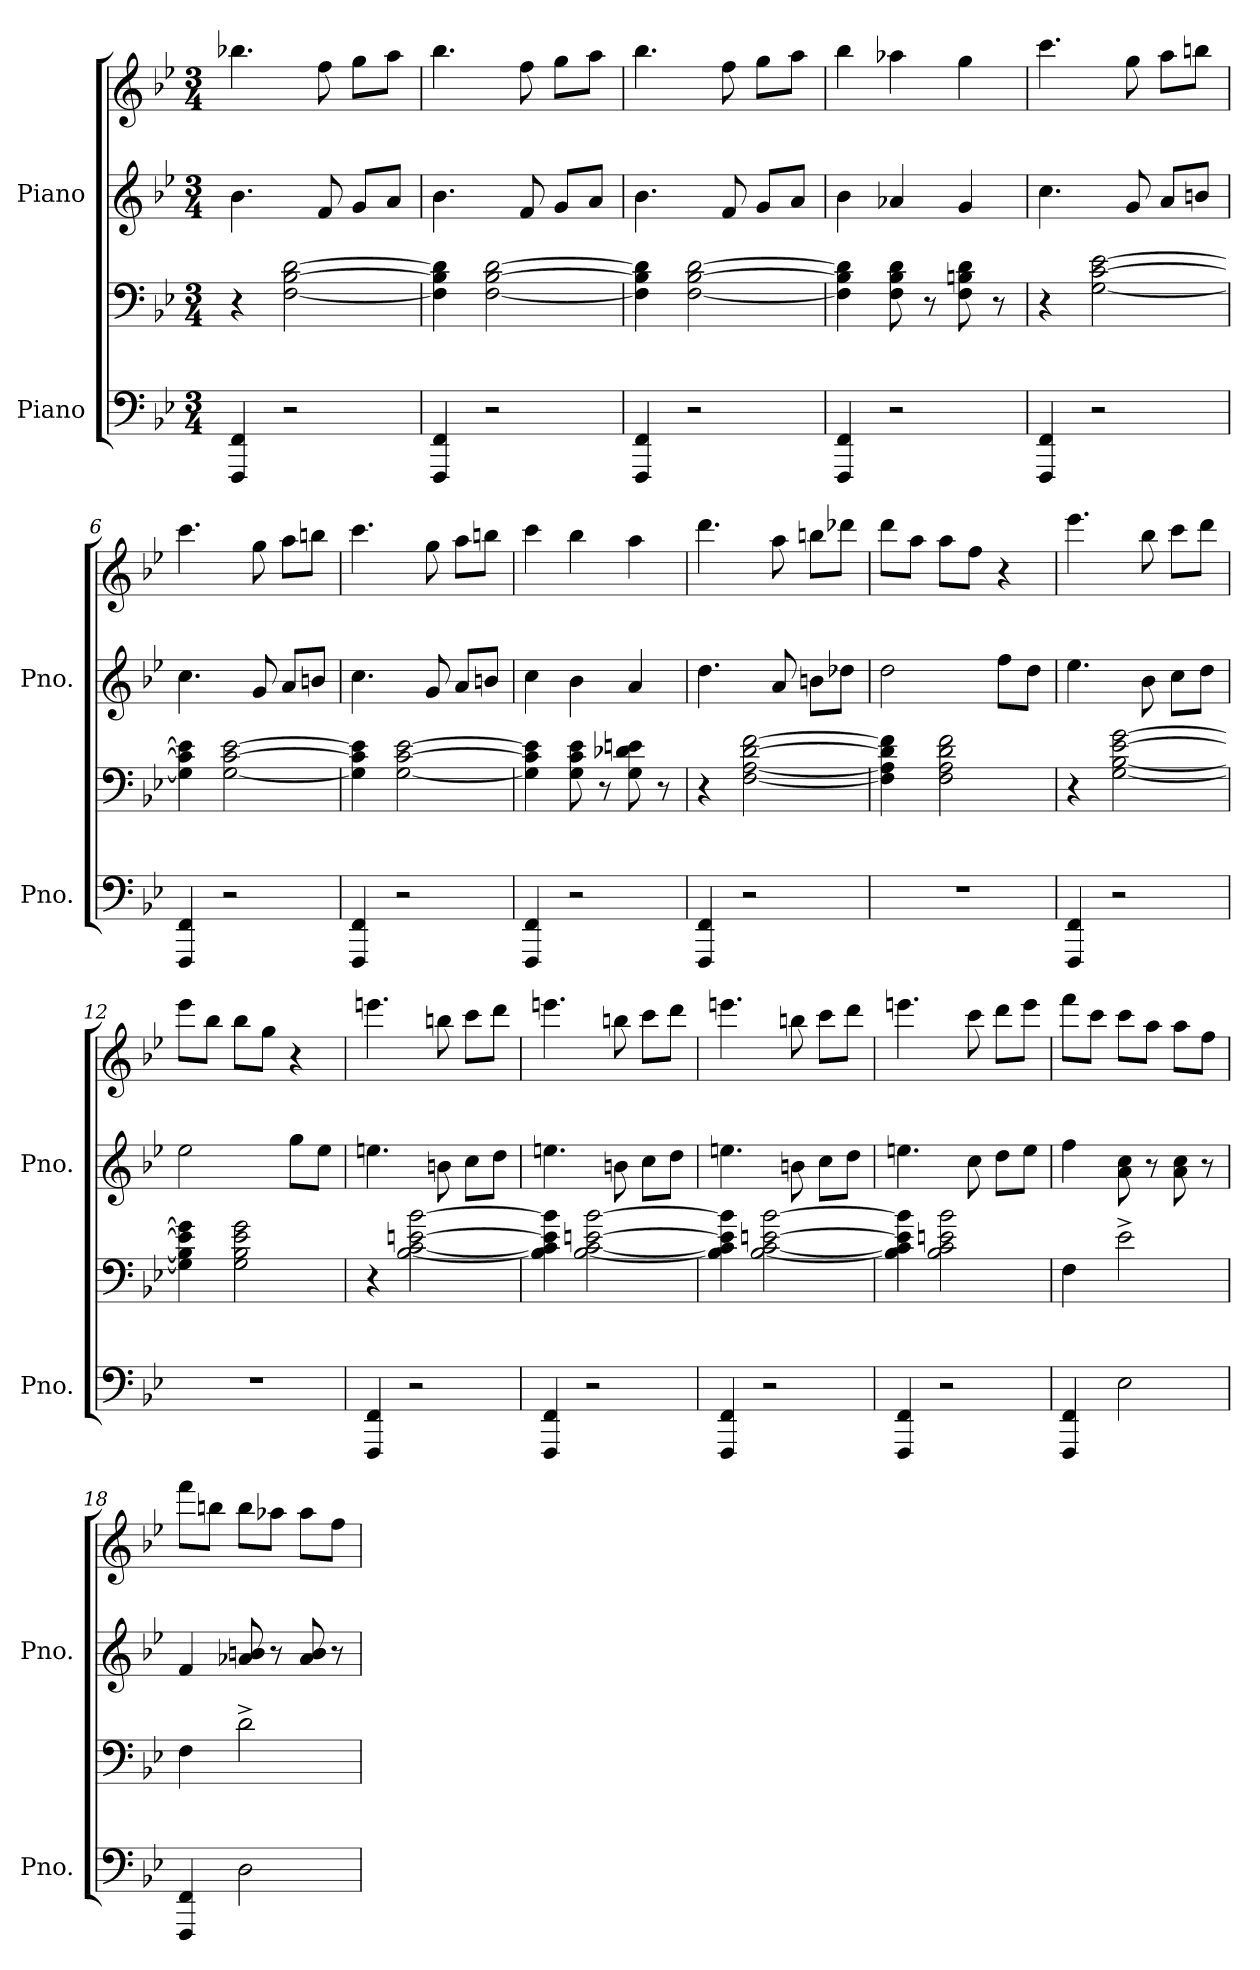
**kern	**kern	**kern	**kern
*part2	*part2	*part1	*part1
*staff4	*staff3	*staff2	*staff1
*I"Piano	*	*I"Piano	*
*I'Pno.	*	*I'Pno.	*
*clefF4	*clefF4	*clefG2	*clefG2
*k[b-e-]	*k[b-e-]	*k[b-e-]	*k[b-e-]
*M3/4	*M3/4	*M3/4	*M3/4
*MM220	*MM220	*MM220	*MM220
=1	=1	=1	=1
4FFF/ 4FF/	4r	4.b-\	4.bb-X\
2r	[2F\ [2B-\ [2d\	.	.
.	.	8f/	8ff\
.	.	8g/L	8gg\L
.	.	8a/J	8aa\J
=2	=2	=2	=2
4FFF/ 4FF/	4F\] 4B-\] 4d\]	4.b-\	4.bb-\
2r	[2F\ [2B-\ [2d\	.	.
.	.	8f/	8ff\
.	.	8g/L	8gg\L
.	.	8a/J	8aa\J
=3	=3	=3	=3
4FFF/ 4FF/	4F\] 4B-\] 4d\]	4.b-\	4.bb-\
2r	[2F\ [2B-\ [2d\	.	.
.	.	8f/	8ff\
.	.	8g/L	8gg\L
.	.	8a/J	8aa\J
=4	=4	=4	=4
4FFF/ 4FF/	4F\] 4B-\] 4d\]	4b-\	4bb-\
2r	8F\ 8B-\ 8d\	4a-X/	4aa-X\
.	8r	.	.
.	8F\ 8Bn\ 8d\	4g/	4gg\
.	8r	.	.
=5	=5	=5	=5
4FFF/ 4FF/	4r	4.cc\	4.ccc\
2r	[2G\ [2c\ [2e-\	.	.
.	.	8g/	8gg\
.	.	8a/L	8aa\L
.	.	8bn/J	8bbn\J
=6	=6	=6	=6
4FFF/ 4FF/	4G\] 4c\] 4e-\]	4.cc\	4.ccc\
2r	[2G\ [2c\ [2e-\	.	.
.	.	8g/	8gg\
.	.	8a/L	8aa\L
.	.	8bn/J	8bbn\J
!!LO:LB:g=z
=7	=7	=7	=7
4FFF/ 4FF/	4G\] 4c\] 4e-\]	4.cc\	4.ccc\
2r	[2G\ [2c\ [2e-\	.	.
.	.	8g/	8gg\
.	.	8a/L	8aa\L
.	.	8bn/J	8bbn\J
=8	=8	=8	=8
4FFF/ 4FF/	4G\] 4c\] 4e-\]	4cc\	4ccc\
2r	8G\ 8c\ 8e-\	4b-\	4bb-\
.	8r	.	.
.	8G\ 8d-X\ 8en\	4a/	4aa\
.	8r	.	.
=9	=9	=9	=9
4FFF/ 4FF/	4r	4.dd\	4.ddd\
2r	[2F\ [2A\ [2d\ [2f\	.	.
.	.	8a/	8aa\
.	.	8bn\L	8bbn\L
.	.	8dd-X\J	8ddd-X\J
=10	=10	=10	=10
2.r	4F\] 4A\] 4d\] 4f\]	2dd\	8ddd\L
.	.	.	8aa\J
.	2F\ 2A\ 2d\ 2f\	.	8aa\L
.	.	.	8ff\J
.	.	8ff\L	4r
.	.	8dd\J	.
=11	=11	=11	=11
4FFF/ 4FF/	4r	4.ee-\	4.eee-\
2r	[2G\ [2B-\ [2e-\ [2g\	.	.
.	.	8b-\	8bb-\
.	.	8cc\L	8ccc\L
.	.	8dd\J	8ddd\J
=12	=12	=12	=12
2.r	4G\] 4B-\] 4e-\] 4g\]	2ee-\	8eee-\L
.	.	.	8bb-\J
.	2G\ 2B-\ 2e-\ 2g\	.	8bb-\L
.	.	.	8gg\J
.	.	8gg\L	4r
.	.	8ee-\J	.
!!LO:LB:g=z
=13	=13	=13	=13
4FFF/ 4FF/	4r	4.een\	4.eeen\
2r	[2B-\ [2c\ [2en\ [2b-\	.	.
.	.	8bn\	8bbn\
.	.	8cc\L	8ccc\L
.	.	8dd\J	8ddd\J
=14	=14	=14	=14
4FFF/ 4FF/	4B-\] 4c\] 4e\] 4b-\]	4.een\	4.eeen\
2r	[2B-\ [2c\ [2en\ [2b-\	.	.
.	.	8bn\	8bbn\
.	.	8cc\L	8ccc\L
.	.	8dd\J	8ddd\J
=15	=15	=15	=15
4FFF/ 4FF/	4B-\] 4c\] 4e\] 4b-\]	4.een\	4.eeen\
2r	[2B-\ [2c\ [2en\ [2b-\	.	.
.	.	8bn\	8bbn\
.	.	8cc\L	8ccc\L
.	.	8dd\J	8ddd\J
=16	=16	=16	=16
4FFF/ 4FF/	4B-\] 4c\] 4e\] 4b-\]	4.een\	4.eeen\
2r	2B-\ 2c\ 2en\ 2b-\	.	.
.	.	8cc\	8ccc\
.	.	8dd\L	8ddd\L
.	.	8ee\J	8eee\J
=17	=17	=17	=17
4FFF/ 4FF/	4F\	4ff\	8fff\L
.	.	.	8ccc\J
2E-\	2e-^\	8a\ 8cc\	8ccc\L
.	.	8r	8aa\J
.	.	8a\ 8cc\	8aa\L
.	.	8r	8ff\J
=18	=18	=18	=18
4FFF/ 4FF/	4F\	4f/	8fff\L
.	.	.	8bbn\J
2D\	2d^\	8a-X/ 8bn/	8bb\L
.	.	8r	8aa-X\J
.	.	8a-/ 8b/	8aa-\L
.	.	8r	8ff\J
=	=	=	=
*-	*-	*-	*-
